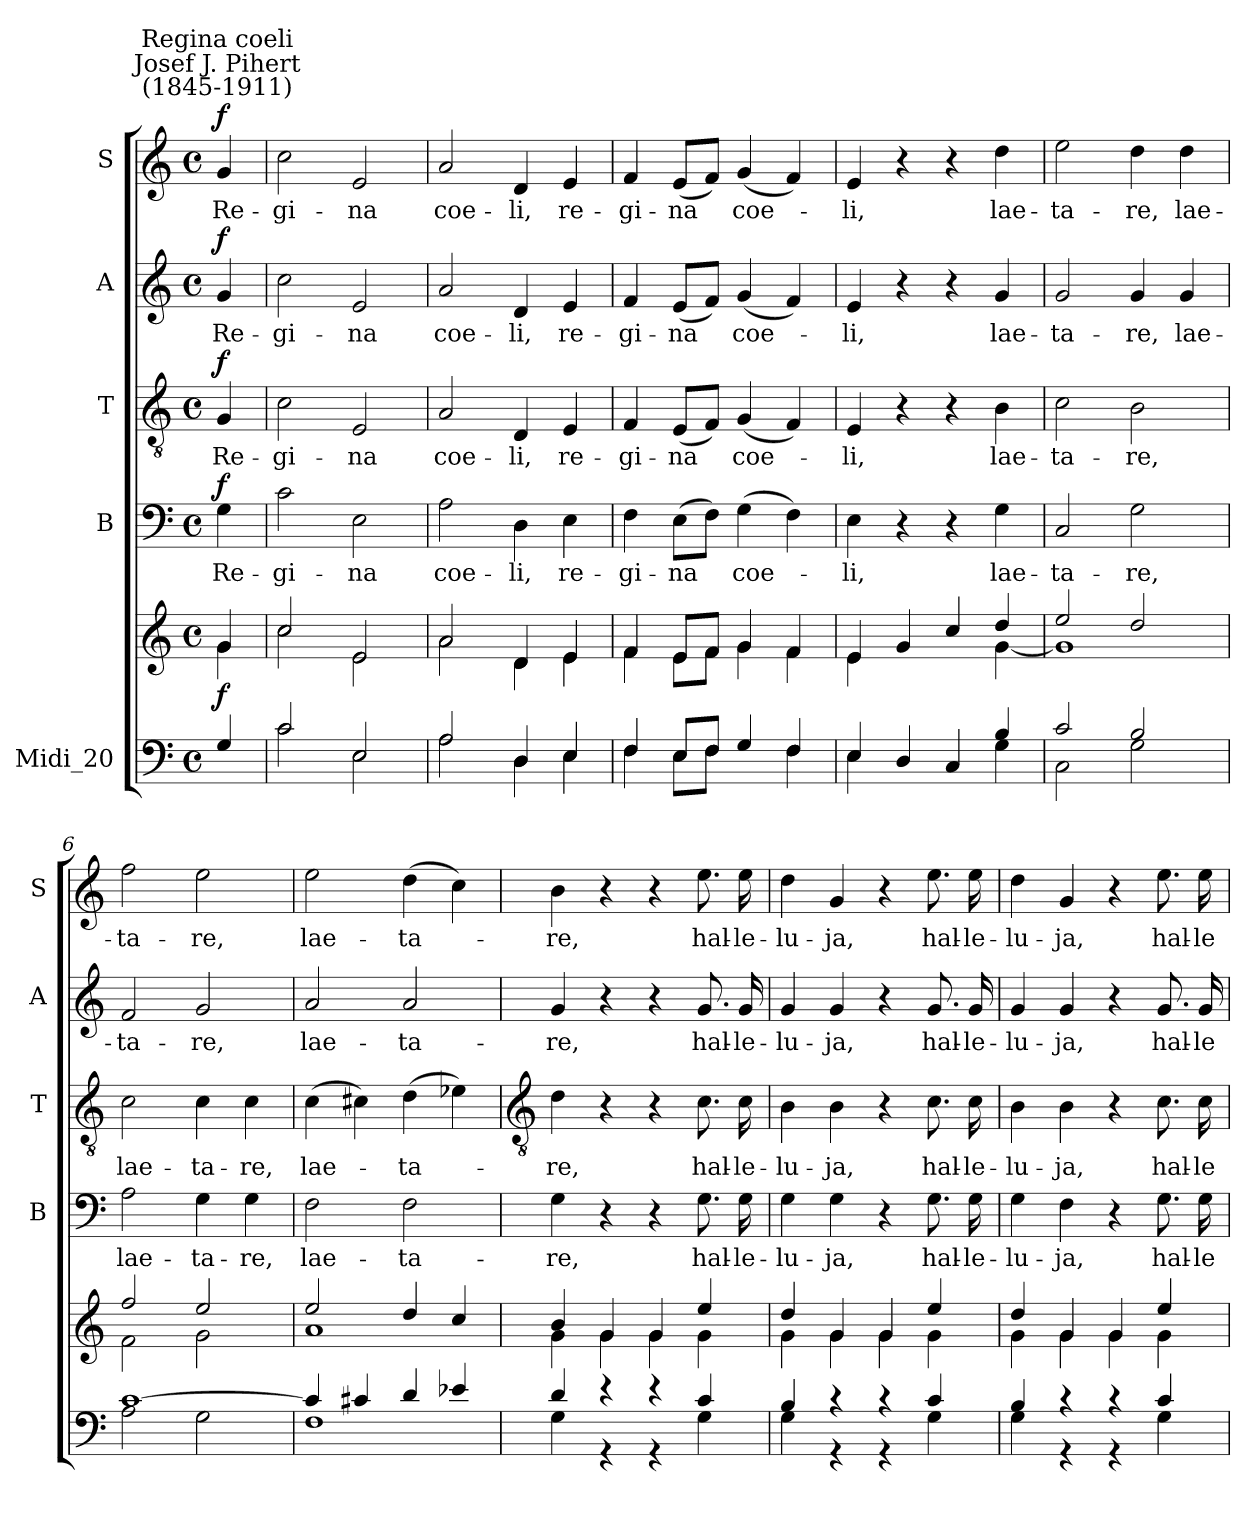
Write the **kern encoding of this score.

**kern	**kern	**dynam	**kern	**text	**dynam	**kern	**text	**dynam	**kern	**text	**dynam	**kern	**text	**dynam
*part5	*part5	*part5	*part4	*part4	*part4	*part3	*part3	*part3	*part2	*part2	*part2	*part1	*part1	*part1
*staff6	*staff5	*staff5/6	*staff4	*staff4	*staff4	*staff3	*staff3	*staff3	*staff2	*staff2	*staff2	*staff1	*staff1	*staff1
*I"Midi_20	*	*	*I"B	*	*	*I"T	*	*	*I"A	*	*	*I"S	*	*
*	*	*	*I'B	*	*	*I'T	*	*	*I'A	*	*	*I'S	*	*
*clefF4	*clefG2	*	*clefF4	*	*	*clefGv2	*	*	*clefG2	*	*	*clefG2	*	*
*k[]	*k[]	*	*k[]	*	*	*k[]	*	*	*k[]	*	*	*k[]	*	*
*C:	*C:	*	*C:	*	*	*C:	*	*	*C:	*	*	*C:	*	*
*M4/4	*M4/4	*	*M4/4	*	*	*M4/4	*	*	*M4/4	*	*	*M4/4	*	*
*met(c)	*met(c)	*	*met(c)	*	*	*met(c)	*	*	*met(c)	*	*	*met(c)	*	*
=	=	=	=	=	=	=	=	=	=	=	=	=	=	=
*^	*^	*	*	*	*	*	*	*	*	*	*	*	*	*
!	!	!	!	!	!	!	!	!	!	!	!	!	!	!LO:TX:a:cj:t=Josef J. Pihert\n(1845-1911)	!	!
!	!	!	!	!	!	!	!	!	!	!	!	!	!	!LO:TX:a:cj:t=Regina coeli	!	!
!	!	!	!	!LO:DY:b	!	!LO:LY:b	!LO:DY:b	!	!LO:LY:b	!LO:DY:b	!	!LO:LY:b	!LO:DY:b	!	!LO:LY:b	!LO:DY:b
4G/	4ryy	4g/	4g\	f	4G	Re-	f	4G	Re-	f	4g	Re-	f	4g	Re-	f
=1	=1	=1	=1	=1	=1	=1	=1	=1	=1	=1	=1	=1	=1	=1	=1	=1
!	!	!	!	!	!	!LO:LY:b	!	!	!LO:LY:b	!	!	!LO:LY:b	!	!	!LO:LY:b	!
2c/	2c\	2cc/	2cc\	.	2c	-gi-	.	2c	-gi-	.	2cc	-gi-	.	2cc	-gi-	.
!	!	!	!	!	!	!LO:LY:b	!	!	!LO:LY:b	!	!	!LO:LY:b	!	!	!LO:LY:b	!
2E/	2E\	2e/	2e\	.	2E	-na	.	2E	-na	.	2e	-na	.	2e	-na	.
=2	=2	=2	=2	=2	=2	=2	=2	=2	=2	=2	=2	=2	=2	=2	=2	=2
!	!	!	!	!	!	!LO:LY:b	!	!	!LO:LY:b	!	!	!LO:LY:b	!	!	!LO:LY:b	!
2A/	2A\	2a/	2a\	.	2A	coe-	.	2A	coe-	.	2a	coe-	.	2a	coe-	.
!	!	!	!	!	!	!LO:LY:b	!	!	!LO:LY:b	!	!	!LO:LY:b	!	!	!LO:LY:b	!
4D/	4D\	4d/	4d\	.	4D	-li,	.	4D	-li,	.	4d	-li,	.	4d	-li,	.
!	!	!	!	!	!	!LO:LY:b	!	!	!LO:LY:b	!	!	!LO:LY:b	!	!	!LO:LY:b	!
4E/	4E\	4e/	4e\	.	4E	re-	.	4E	re-	.	4e	re-	.	4e	re-	.
=3	=3	=3	=3	=3	=3	=3	=3	=3	=3	=3	=3	=3	=3	=3	=3	=3
!	!	!	!	!	!	!LO:LY:b	!	!	!LO:LY:b	!	!	!LO:LY:b	!	!	!LO:LY:b	!
4F/	4F\	4f/	4f\	.	4F	-gi-	.	4F	-gi-	.	4f	-gi-	.	4f	-gi-	.
!	!	!	!	!	!	!LO:LY:b	!	!	!LO:LY:b	!	!	!LO:LY:b	!	!	!LO:LY:b	!
8E/L	8E\L	8e/L	8e\L	.	(>8EL	-na	.	(<8EL	-na	.	(<8eL	-na	.	(<8eL	-na	.
8F/J	8F\J	8f/J	8f\J	.	8FJ)	.	.	8FJ)	.	.	8fJ)	.	.	8fJ)	.	.
!	!	!	!	!	!	!LO:LY:b	!	!	!LO:LY:b	!	!	!LO:LY:b	!	!	!LO:LY:b	!
4G/	4ryy	4g/	4g\	.	(>4G	coe-	.	(<4G	coe-	.	(<4g	coe-	.	(<4g	coe-	.
4F/	4F\	4f/	4f\	.	4F)	.	.	4F)	.	.	4f)	.	.	4f)	.	.
=4	=4	=4	=4	=4	=4	=4	=4	=4	=4	=4	=4	=4	=4	=4	=4	=4
!	!	!	!	!	!	!LO:LY:b	!	!	!LO:LY:b	!	!	!LO:LY:b	!	!	!LO:LY:b	!
4E/	4E\	4e/	4e\	.	4E	li,	.	4E	li,	.	4e	li,	.	4e	li,	.
4D/	4ryy	4g/	4ryy	.	4r	.	.	4r	.	.	4r	.	.	4r	.	.
4C/	4ryy	4cc/	4ryy	.	4r	.	.	4r	.	.	4r	.	.	4r	.	.
!	!	!	!	!	!	!LO:LY:b	!	!	!LO:LY:b	!	!	!LO:LY:b	!	!	!LO:LY:b	!
4B/	4G\	4dd/	[4g\	.	4G	lae-	.	4B	lae-	.	4g	lae-	.	4dd	lae-	.
=5	=5	=5	=5	=5	=5	=5	=5	=5	=5	=5	=5	=5	=5	=5	=5	=5
!	!	!	!	!	!	!LO:LY:b	!	!	!LO:LY:b	!	!	!LO:LY:b	!	!	!LO:LY:b	!
2c/	2C\	2ee/	1g\]	.	2C	-ta-	.	2c	-ta-	.	2g	-ta-	.	2ee	-ta-	.
!	!	!	!	!	!	!LO:LY:b	!	!	!LO:LY:b	!	!	!LO:LY:b	!	!	!LO:LY:b	!
2B/	2G\	2dd/	.	.	2G	-re,	.	2B	-re,	.	4g	-re,	.	4dd	-re,	.
!	!	!	!	!	!	!	!	!	!	!	!	!LO:LY:b	!	!	!LO:LY:b	!
.	.	.	.	.	.	.	.	.	.	.	4g	lae-	.	4dd	lae-	.
=6	=6	=6	=6	=6	=6	=6	=6	=6	=6	=6	=6	=6	=6	=6	=6	=6
!	!	!	!	!	!	!LO:LY:b	!	!	!LO:LY:b	!	!	!LO:LY:b	!	!	!LO:LY:b	!
[1c/	2A\	2ff/	2f\	.	2A	lae-	.	2c	lae-	.	2f	-ta-	.	2ff	-ta-	.
!	!	!	!	!	!	!LO:LY:b	!	!	!LO:LY:b	!	!	!LO:LY:b	!	!	!LO:LY:b	!
.	2G\	2ee/	2g\	.	4G	-ta-	.	4c	-ta-	.	2g	-re,	.	2ee	-re,	.
!	!	!	!	!	!	!LO:LY:b	!	!	!LO:LY:b	!	!	!	!	!	!	!
.	.	.	.	.	4G	-re,	.	4c	-re,	.	.	.	.	.	.	.
=7	=7	=7	=7	=7	=7	=7	=7	=7	=7	=7	=7	=7	=7	=7	=7	=7
!	!	!	!	!	!	!LO:LY:b	!	!	!LO:LY:b	!	!	!LO:LY:b	!	!	!LO:LY:b	!
4c/]	1F\	2ee/	1a\	.	2F	lae-	.	(>4c	lae-	.	2a	lae-	.	2ee	lae-	.
4c#X/	.	.	.	.	.	.	.	4c#X)	.	.	.	.	.	.	.	.
!	!	!	!	!	!	!LO:LY:b	!	!	!LO:LY:b	!	!	!LO:LY:b	!	!	!LO:LY:b	!
4d/	.	4dd/	.	.	2F	-ta-	.	(>4d	ta-	.	2a	-ta-	.	(>4dd	-ta-	.
4e-X/	.	4cc/	.	.	.	.	.	4e-X)	.	.	.	.	.	4cc)	.	.
!!LO:LB:g=z
=8	=8	=8	=8	=8	=8	=8	=8	=8	=8	=8	=8	=8	=8	=8	=8	=8
*	*	*	*	*	*	*	*	*clefGv2	*	*	*	*	*	*	*	*
!	!	!	!	!	!	!LO:LY:b	!	!	!LO:LY:b	!	!	!LO:LY:b	!	!	!LO:LY:b	!
4d/	4G\	4b/	4g\	.	4G	-re,	.	4d	re,	.	4g	-re,	.	4b	re,	.
4r	4r	4g/	4g\	.	4r	.	.	4r	.	.	4r	.	.	4r	.	.
4r	4r	4g/	4g\	.	4r	.	.	4r	.	.	4r	.	.	4r	.	.
!	!	!	!	!	!	!LO:LY:b	!	!	!LO:LY:b	!	!	!LO:LY:b	!	!	!LO:LY:b	!
4c/	4G\	4ee/	4g\	.	8.G	hal-	.	8.c	hal-	.	8.g	hal-	.	8.ee	hal-	.
!	!	!	!	!	!	!LO:LY:b	!	!	!LO:LY:b	!	!	!LO:LY:b	!	!	!LO:LY:b	!
.	.	.	.	.	16G	-le-	.	16c	-le-	.	16g	-le-	.	16ee	-le-	.
=9	=9	=9	=9	=9	=9	=9	=9	=9	=9	=9	=9	=9	=9	=9	=9	=9
!	!	!	!	!	!	!LO:LY:b	!	!	!LO:LY:b	!	!	!LO:LY:b	!	!	!LO:LY:b	!
4B/	4G\	4dd/	4g\	.	4G	-lu-	.	4B	-lu-	.	4g	-lu-	.	4dd	-lu-	.
!	!	!	!	!	!	!LO:LY:b	!	!	!LO:LY:b	!	!	!LO:LY:b	!	!	!LO:LY:b	!
4r	4r	4g/	4g\	.	4G	-ja,	.	4B	-ja,	.	4g	-ja,	.	4g	-ja,	.
4r	4r	4g/	4g\	.	4r	.	.	4r	.	.	4r	.	.	4r	.	.
!	!	!	!	!	!	!LO:LY:b	!	!	!LO:LY:b	!	!	!LO:LY:b	!	!	!LO:LY:b	!
4c/	4G\	4ee/	4g\	.	8.G	hal-	.	8.c	hal-	.	8.g	hal-	.	8.ee	hal-	.
!	!	!	!	!	!	!LO:LY:b	!	!	!LO:LY:b	!	!	!LO:LY:b	!	!	!LO:LY:b	!
.	.	.	.	.	16G	-le-	.	16c	-le-	.	16g	-le-	.	16ee	-le-	.
=10	=10	=10	=10	=10	=10	=10	=10	=10	=10	=10	=10	=10	=10	=10	=10	=10
!	!	!	!	!	!	!LO:LY:b	!	!	!LO:LY:b	!	!	!LO:LY:b	!	!	!LO:LY:b	!
4B/	4G\	4dd/	4g\	.	4G	-lu-	.	4B	-lu-	.	4g	-lu-	.	4dd	-lu-	.
!	!	!	!	!	!	!LO:LY:b	!	!	!LO:LY:b	!	!	!LO:LY:b	!	!	!LO:LY:b	!
4r	4r	4g/	4g\	.	4F	-ja,	.	4B	-ja,	.	4g	-ja,	.	4g	-ja,	.
4r	4r	4g/	4g\	.	4r	.	.	4r	.	.	4r	.	.	4r	.	.
!	!	!	!	!	!	!LO:LY:b	!	!	!LO:LY:b	!	!	!LO:LY:b	!	!	!LO:LY:b	!
4c/	4G\	4ee/	4g\	.	8.G	hal-	.	8.c	hal-	.	8.g	hal-	.	8.ee	hal-	.
!	!	!	!	!	!	!LO:LY:b	!	!	!LO:LY:b	!	!	!LO:LY:b	!	!	!LO:LY:b	!
.	.	.	.	.	16G	-le-	.	16c	-le-	.	16g	-le-	.	16ee	-le-	.
*v	*v	*	*	*	*	*	*	*	*	*	*	*	*	*	*	*
*	*v	*v	*	*	*	*	*	*	*	*	*	*	*	*	*
=	=	=	=	=	=	=	=	=	=	=	=	=	=	=
*-	*-	*-	*-	*-	*-	*-	*-	*-	*-	*-	*-	*-	*-	*-
